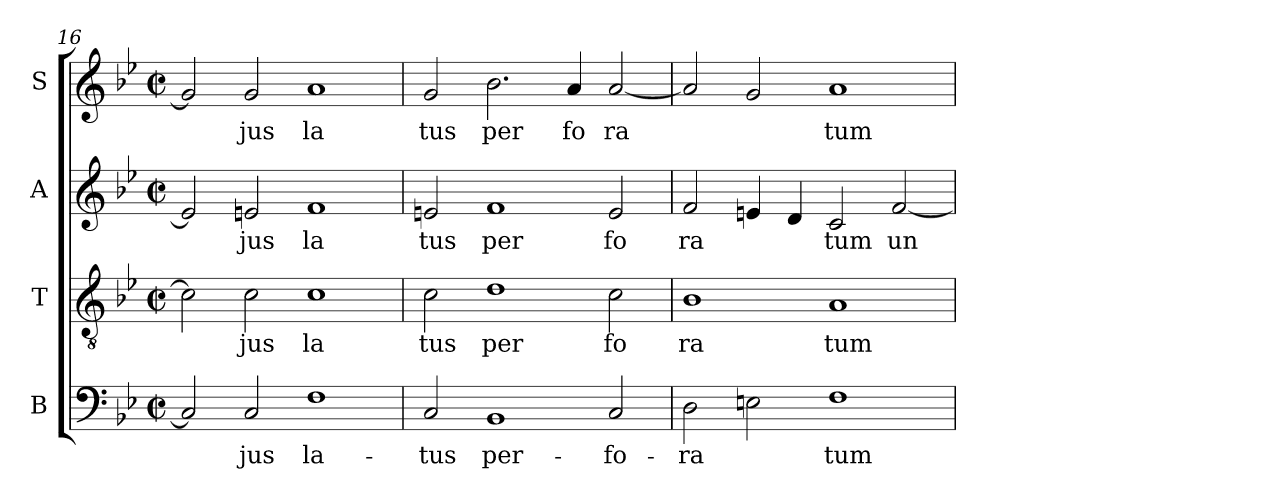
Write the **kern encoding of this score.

**kern	**text	**kern	**text	**kern	**text	**kern	**text
*part4	*part4	*part3	*part3	*part2	*part2	*part1	*part1
*staff4	*staff4	*staff3	*staff3	*staff2	*staff2	*staff1	*staff1
*I"B	*	*I"T	*	*I"A	*	*I"S	*
!!LO:PB:g=z
*clefF4	*	*clefGv2	*	*clefG2	*	*clefG2	*
*k[b-e-]	*	*k[b-e-]	*	*k[b-e-]	*	*k[b-e-]	*
*B-:	*	*B-:	*	*B-:	*	*B-:	*
*M2/2	*	*M2/2	*	*M2/2	*	*M2/2	*
*met(c|)	*	*met(c|)	*	*met(c|)	*	*met(c|)	*
=16	=16	=16	=16	=16	=16	=16	=16
!	!LO:LY:b:cj	!	!LO:LY:b:cj	!	!LO:LY:b:cj	!	!LO:LY:b:cj
2C/]	--	2c\]	--	2en/]	--	2g/]	.
!	!LO:LY:b:cj	!	!LO:LY:b:cj	!	!LO:LY:b:cj	!	!LO:LY:b:cj
2C/	-jus	2c\	-jus	2en/	-jus	2g/	jus
!	!LO:LY:b:cj	!	!LO:LY:b:cj	!	!LO:LY:b:cj	!	!LO:LY:b:cj
1F	la-	1c	la	1f	la	1a	la
=17	=17	=17	=17	=17	=17	=17	=17
!	!LO:LY:b:cj	!	!LO:LY:b:cj	!	!LO:LY:b:cj	!	!LO:LY:b:cj
2C/	-tus	2c\	tus	2en/	tus	2g/	tus
!	!LO:LY:b:cj	!	!LO:LY:b:cj	!	!LO:LY:b:cj	!	!LO:LY:b:cj
1BB-	per-	1d	per	1f	per	2.b-\	per
!	!	!	!	!	!	!	!LO:LY:b:cj
.	.	.	.	.	.	4a/	fo
!	!LO:LY:b:cj	!	!LO:LY:b:cj	!	!LO:LY:b:cj	!	!LO:LY:b:cj
2C/	-fo-	2c\	fo	2e/	fo	[<2a/	ra
=18	=18	=18	=18	=18	=18	=18	=18
!	!LO:LY:b:cj	!	!LO:LY:b:cj	!	!LO:LY:b:cj	!	!LO:LY:b:cj
2D\	-ra-	1B-	ra	2f/	ra	2a/]	.
!	!LO:LY:b:cj	!	!	!	!LO:LY:b:cj	!	!LO:LY:b:cj
2En\	--	.	.	4en/	.	2g/	.
!	!	!	!	!	!LO:LY:b:cj	!	!
.	.	.	.	4d/	.	.	.
!	!LO:LY:b:cj	!	!LO:LY:b:cj	!	!LO:LY:b:cj	!	!LO:LY:b:cj
1F	-tum	1A	tum	2c/	tum	1a	tum
!	!	!	!	!	!LO:LY:b:cj	!	!
.	.	.	.	[<2f/	un	.	.
=	=	=	=	=	=	=	=
*-	*-	*-	*-	*-	*-	*-	*-
